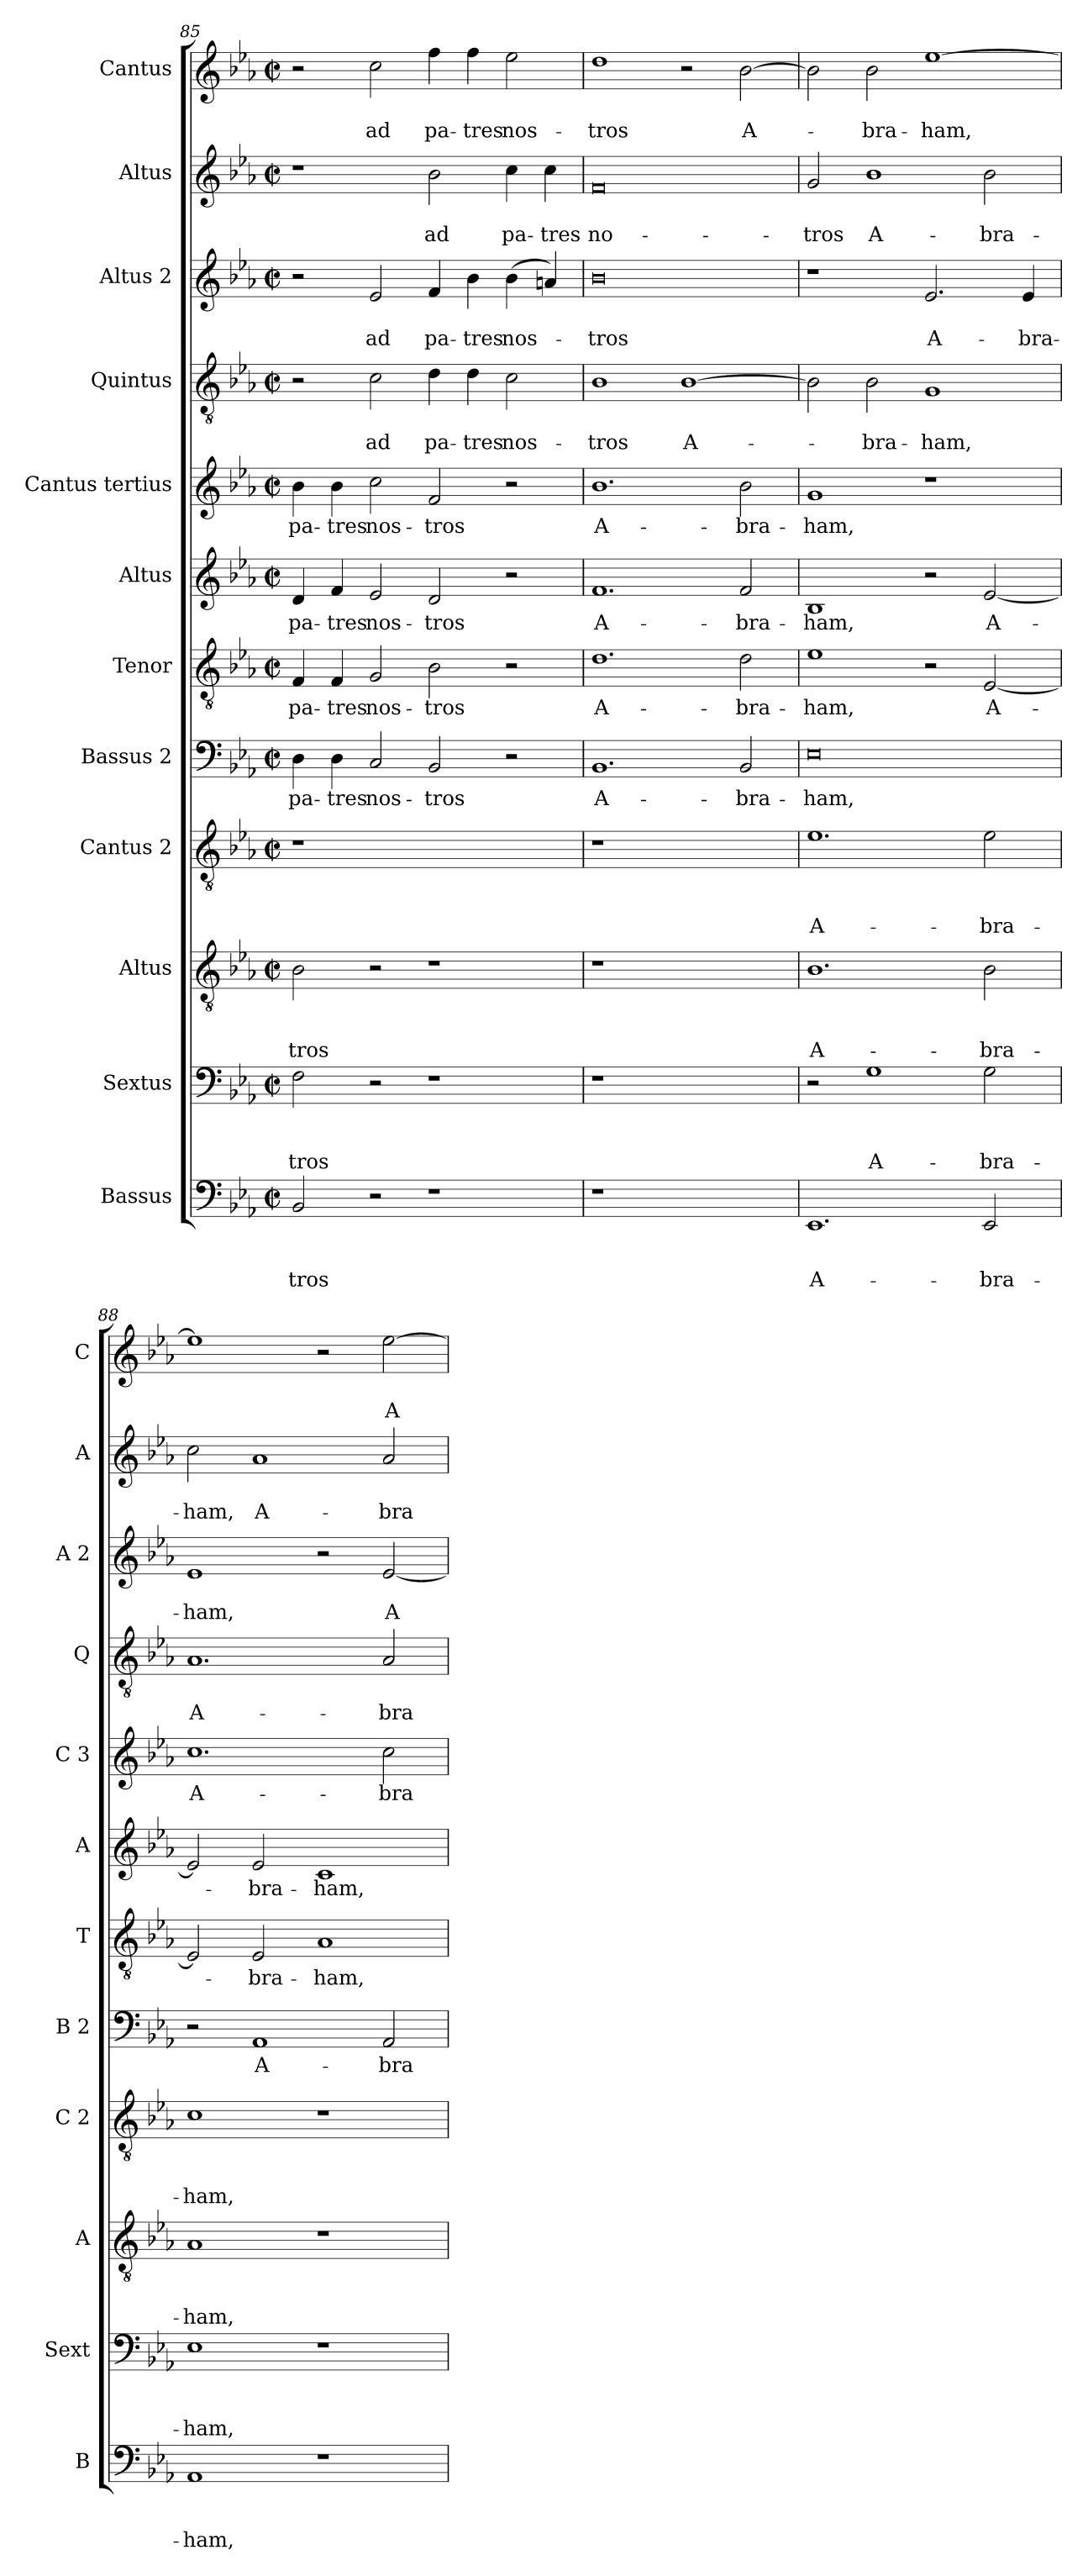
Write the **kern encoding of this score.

**kern	**text	**text	**text	**kern	**text	**text	**text	**kern	**text	**text	**text	**kern	**text	**text	**text	**kern	**text	**kern	**text	**kern	**text	**kern	**text	**kern	**text	**text	**kern	**text	**text	**kern	**text	**text	**kern	**text	**text
*part12	*part12	*part12	*part12	*part11	*part11	*part11	*part11	*part10	*part10	*part10	*part10	*part9	*part9	*part9	*part9	*part8	*part8	*part7	*part7	*part6	*part6	*part5	*part5	*part4	*part4	*part4	*part3	*part3	*part3	*part2	*part2	*part2	*part1	*part1	*part1
*staff12	*staff12	*staff12	*staff12	*staff11	*staff11	*staff11	*staff11	*staff10	*staff10	*staff10	*staff10	*staff9	*staff9	*staff9	*staff9	*staff8	*staff8	*staff7	*staff7	*staff6	*staff6	*staff5	*staff5	*staff4	*staff4	*staff4	*staff3	*staff3	*staff3	*staff2	*staff2	*staff2	*staff1	*staff1	*staff1
*I"Bassus	*	*	*	*I"Sextus	*	*	*	*I"Altus	*	*	*	*I"Cantus 2	*	*	*	*I"Bassus 2	*	*I"Tenor	*	*I"Altus	*	*I"Cantus  tertius	*	*I"Quintus	*	*	*I"Altus 2	*	*	*I"Altus	*	*	*I"Cantus	*	*
*I'B	*	*	*	*I'Sext	*	*	*	*I'A	*	*	*	*I'C 2	*	*	*	*I'B 2	*	*I'T	*	*I'A	*	*I'C 3	*	*I'Q	*	*	*I'A 2	*	*	*I'A	*	*	*I'C	*	*
*clefF4	*	*	*	*clefF4	*	*	*	*clefGv2	*	*	*	*clefGv2	*	*	*	*clefF4	*	*clefGv2	*	*clefG2	*	*clefG2	*	*clefGv2	*	*	*clefG2	*	*	*clefG2	*	*	*clefG2	*	*
*k[b-e-a-]	*	*	*	*k[b-e-a-]	*	*	*	*k[b-e-a-]	*	*	*	*k[b-e-a-]	*	*	*	*k[b-e-a-]	*	*k[b-e-a-]	*	*k[b-e-a-]	*	*k[b-e-a-]	*	*k[b-e-a-]	*	*	*k[b-e-a-]	*	*	*k[b-e-a-]	*	*	*k[b-e-a-]	*	*
*E-:	*	*	*	*E-:	*	*	*	*E-:	*	*	*	*E-:	*	*	*	*E-:	*	*E-:	*	*E-:	*	*E-:	*	*E-:	*	*	*E-:	*	*	*E-:	*	*	*E-:	*	*
*M2/2	*	*	*	*M2/2	*	*	*	*M2/2	*	*	*	*M2/2	*	*	*	*M2/2	*	*M2/2	*	*M2/2	*	*M2/2	*	*M2/2	*	*	*M2/2	*	*	*M2/2	*	*	*M2/2	*	*
*met(c|)	*	*	*	*met(c|)	*	*	*	*met(c|)	*	*	*	*met(c|)	*	*	*	*met(c|)	*	*met(c|)	*	*met(c|)	*	*met(c|)	*	*met(c|)	*	*	*met(c|)	*	*	*met(c|)	*	*	*met(c|)	*	*
=85	=85	=85	=85	=85	=85	=85	=85	=85	=85	=85	=85	=85	=85	=85	=85	=85	=85	=85	=85	=85	=85	=85	=85	=85	=85	=85	=85	=85	=85	=85	=85	=85	=85	=85	=85
!	!	!	!LO:LY:b	!	!	!	!LO:LY:b	!	!	!	!LO:LY:b	!	!	!	!	!	!LO:LY:b	!	!LO:LY:b	!	!LO:LY:b	!	!LO:LY:b	!	!	!	!	!	!	!	!	!	!	!	!
2BB-/	.	.	-tros	2F\	.	.	-tros	2B-\	.	.	-tros	1r	.	.	.	4D\	pa-	4F/	pa-	4d/	pa-	4b-\	pa-	2r	.	.	2r	.	.	1r	.	.	2r	.	.
!	!	!	!	!	!	!	!	!	!	!	!	!	!	!	!	!	!LO:LY:b	!	!LO:LY:b	!	!LO:LY:b	!	!LO:LY:b	!	!	!	!	!	!	!	!	!	!	!	!
.	.	.	.	.	.	.	.	.	.	.	.	.	.	.	.	4D\	-tres	4F/	-tres	4f/	-tres	4b-\	-tres	.	.	.	.	.	.	.	.	.	.	.	.
!	!	!	!	!	!	!	!	!	!	!	!	!	!	!	!	!	!LO:LY:b	!	!LO:LY:b	!	!LO:LY:b	!	!LO:LY:b	!	!	!LO:LY:b	!	!	!LO:LY:b	!	!	!	!	!	!LO:LY:b
2r	.	.	.	2r	.	.	.	2r	.	.	.	.	.	.	.	2C/	nos-	2G/	nos-	2e-/	nos-	2cc\	nos-	2c\	.	ad	2e-/	.	ad	.	.	.	2cc\	.	ad
!	!	!	!	!	!	!	!	!	!	!	!	!	!	!	!	!	!LO:LY:b	!	!LO:LY:b	!	!LO:LY:b	!	!LO:LY:b	!	!	!LO:LY:b	!	!	!LO:LY:b	!	!	!LO:LY:b	!	!	!LO:LY:b
1r	.	.	.	1r	.	.	.	1r	.	.	.	1ryy	.	.	.	2BB-/	-tros	2B-\	-tros	2d/	-tros	2f/	-tros	4d\	.	pa-	4f/	.	pa-	2b-\	.	ad	4ff\	.	pa-
!	!	!	!	!	!	!	!	!	!	!	!	!	!	!	!	!	!	!	!	!	!	!	!	!	!	!LO:LY:b	!	!	!LO:LY:b	!	!	!	!	!	!LO:LY:b
.	.	.	.	.	.	.	.	.	.	.	.	.	.	.	.	.	.	.	.	.	.	.	.	4d\	.	-tres	4b-\	.	-tres	.	.	.	4ff\	.	-tres
!	!	!	!	!	!	!	!	!	!	!	!	!	!	!	!	!	!	!	!	!	!	!	!	!	!	!LO:LY:b	!	!	!LO:LY:b	!	!	!LO:LY:b	!	!	!LO:LY:b
.	.	.	.	.	.	.	.	.	.	.	.	.	.	.	.	2r	.	2r	.	2r	.	2r	.	2c\	.	nos-	(>4b-\	.	nos-	4cc\	.	pa-	2ee-\	.	nos-
!	!	!	!	!	!	!	!	!	!	!	!	!	!	!	!	!	!	!	!	!	!	!	!	!	!	!	!	!	!	!	!	!LO:LY:b	!	!	!
.	.	.	.	.	.	.	.	.	.	.	.	.	.	.	.	.	.	.	.	.	.	.	.	.	.	.	4an/)	.	.	4cc\	.	-tres	.	.	.
!!LO:PB:g=z
=86	=86	=86	=86	=86	=86	=86	=86	=86	=86	=86	=86	=86	=86	=86	=86	=86	=86	=86	=86	=86	=86	=86	=86	=86	=86	=86	=86	=86	=86	=86	=86	=86	=86	=86	=86
!	!	!	!	!	!	!	!	!	!	!	!	!	!	!	!	!	!LO:LY:b	!	!LO:LY:b	!	!LO:LY:b	!	!LO:LY:b	!	!	!LO:LY:b	!	!	!LO:LY:b	!	!	!LO:LY:b	!	!	!LO:LY:b
1r	.	.	.	1r	.	.	.	1r	.	.	.	1r	.	.	.	1.BB-	A-	1.d	A-	1.f	A-	1.b-	A-	1B-	.	-tros	0b-	.	-tros	0f	.	no-	1dd	.	-tros
!	!	!	!	!	!	!	!	!	!	!	!	!	!	!	!	!	!	!	!	!	!	!	!	!	!	!LO:LY:b	!	!	!	!	!	!	!	!	!
1ryy	.	.	.	1ryy	.	.	.	1ryy	.	.	.	1ryy	.	.	.	.	.	.	.	.	.	.	.	[1B-	.	A-	.	.	.	.	.	.	2r	.	.
!	!	!	!	!	!	!	!	!	!	!	!	!	!	!	!	!	!LO:LY:b	!	!LO:LY:b	!	!LO:LY:b	!	!LO:LY:b	!	!	!	!	!	!	!	!	!	!	!	!LO:LY:b
.	.	.	.	.	.	.	.	.	.	.	.	.	.	.	.	2BB-/	-bra-	2d\	-bra-	2f/	-bra-	2b-\	-bra-	.	.	.	.	.	.	.	.	.	[2b-\	.	A-
=87	=87	=87	=87	=87	=87	=87	=87	=87	=87	=87	=87	=87	=87	=87	=87	=87	=87	=87	=87	=87	=87	=87	=87	=87	=87	=87	=87	=87	=87	=87	=87	=87	=87	=87	=87
!	!	!	!LO:LY:b	!	!	!	!	!	!	!	!LO:LY:b	!	!	!	!LO:LY:b	!	!LO:LY:b	!	!LO:LY:b	!	!LO:LY:b	!	!LO:LY:b	!	!	!	!	!	!	!	!	!LO:LY:b	!	!	!
1.EE-	.	.	A-	2r	.	.	.	1.B-	.	.	A-	1.e-	.	.	A-	0E-	-ham,	1e-	-ham,	1B-	-ham,	1g	-ham,	2B-\]	.	.	1r	.	.	2g/	.	-tros	2b-\]	.	.
!	!	!	!	!	!	!	!LO:LY:b	!	!	!	!	!	!	!	!	!	!	!	!	!	!	!	!	!	!	!LO:LY:b	!	!	!	!	!	!LO:LY:b	!	!	!LO:LY:b
.	.	.	.	1G	.	.	A-	.	.	.	.	.	.	.	.	.	.	.	.	.	.	.	.	2B-\	.	-bra-	.	.	.	1b-	.	A-	2b-\	.	-bra-
!	!	!	!	!	!	!	!	!	!	!	!	!	!	!	!	!	!	!	!	!	!	!	!	!	!	!LO:LY:b	!	!	!LO:LY:b	!	!	!	!	!	!LO:LY:b
.	.	.	.	.	.	.	.	.	.	.	.	.	.	.	.	.	.	2r	.	2r	.	1r	.	1G	.	-ham,	2.e-/	.	A-	.	.	.	[1ee-	.	-ham,
!	!	!	!LO:LY:b	!	!	!	!LO:LY:b	!	!	!	!LO:LY:b	!	!	!	!LO:LY:b	!	!	!	!LO:LY:b	!	!LO:LY:b	!	!	!	!	!	!	!	!	!	!	!LO:LY:b	!	!	!
2EE-/	.	.	-bra-	2G\	.	.	-bra-	2B-\	.	.	-bra-	2e-\	.	.	-bra-	.	.	[2E-/	A-	[2e-/	A-	.	.	.	.	.	.	.	.	2b-\	.	-bra-	.	.	.
!	!	!	!	!	!	!	!	!	!	!	!	!	!	!	!	!	!	!	!	!	!	!	!	!	!	!	!	!	!LO:LY:b	!	!	!	!	!	!
.	.	.	.	.	.	.	.	.	.	.	.	.	.	.	.	.	.	.	.	.	.	.	.	.	.	.	4e-/	.	-bra-	.	.	.	.	.	.
=88	=88	=88	=88	=88	=88	=88	=88	=88	=88	=88	=88	=88	=88	=88	=88	=88	=88	=88	=88	=88	=88	=88	=88	=88	=88	=88	=88	=88	=88	=88	=88	=88	=88	=88	=88
!	!	!	!LO:LY:b	!	!	!	!LO:LY:b	!	!	!	!LO:LY:b	!	!	!	!LO:LY:b	!	!	!	!	!	!	!	!LO:LY:b	!	!	!LO:LY:b	!	!	!LO:LY:b	!	!	!LO:LY:b	!	!	!
1AA-	.	.	-ham,	1E-	.	.	-ham,	1A-	.	.	-ham,	1c	.	.	-ham,	2r	.	2E-/]	.	2e-/]	.	1.cc	A-	1.A-	.	A-	1e-	.	-ham,	2cc\	.	-ham,	1ee-]	.	.
!	!	!	!	!	!	!	!	!	!	!	!	!	!	!	!	!	!LO:LY:b	!	!LO:LY:b	!	!LO:LY:b	!	!	!	!	!	!	!	!	!	!	!LO:LY:b	!	!	!
.	.	.	.	.	.	.	.	.	.	.	.	.	.	.	.	1AA-	A-	2E-/	-bra-	2e-/	-bra-	.	.	.	.	.	.	.	.	1a-	.	A-	.	.	.
!	!	!	!	!	!	!	!	!	!	!	!	!	!	!	!	!	!	!	!LO:LY:b	!	!LO:LY:b	!	!	!	!	!	!	!	!	!	!	!	!	!	!
1r	.	.	.	1r	.	.	.	1r	.	.	.	1r	.	.	.	.	.	1A-	-ham,	1c	-ham,	.	.	.	.	.	2r	.	.	.	.	.	2r	.	.
!	!	!	!	!	!	!	!	!	!	!	!	!	!	!	!	!	!LO:LY:b	!	!	!	!	!	!LO:LY:b	!	!	!LO:LY:b	!	!	!LO:LY:b	!	!	!LO:LY:b	!	!	!LO:LY:b
.	.	.	.	.	.	.	.	.	.	.	.	.	.	.	.	2AA-/	-bra-	.	.	.	.	2cc\	-bra-	2A-/	.	-bra-	[2e-/	.	A-	2a-/	.	-bra-	[2ee-\	.	A-
=	=	=	=	=	=	=	=	=	=	=	=	=	=	=	=	=	=	=	=	=	=	=	=	=	=	=	=	=	=	=	=	=	=	=	=
*-	*-	*-	*-	*-	*-	*-	*-	*-	*-	*-	*-	*-	*-	*-	*-	*-	*-	*-	*-	*-	*-	*-	*-	*-	*-	*-	*-	*-	*-	*-	*-	*-	*-	*-	*-
